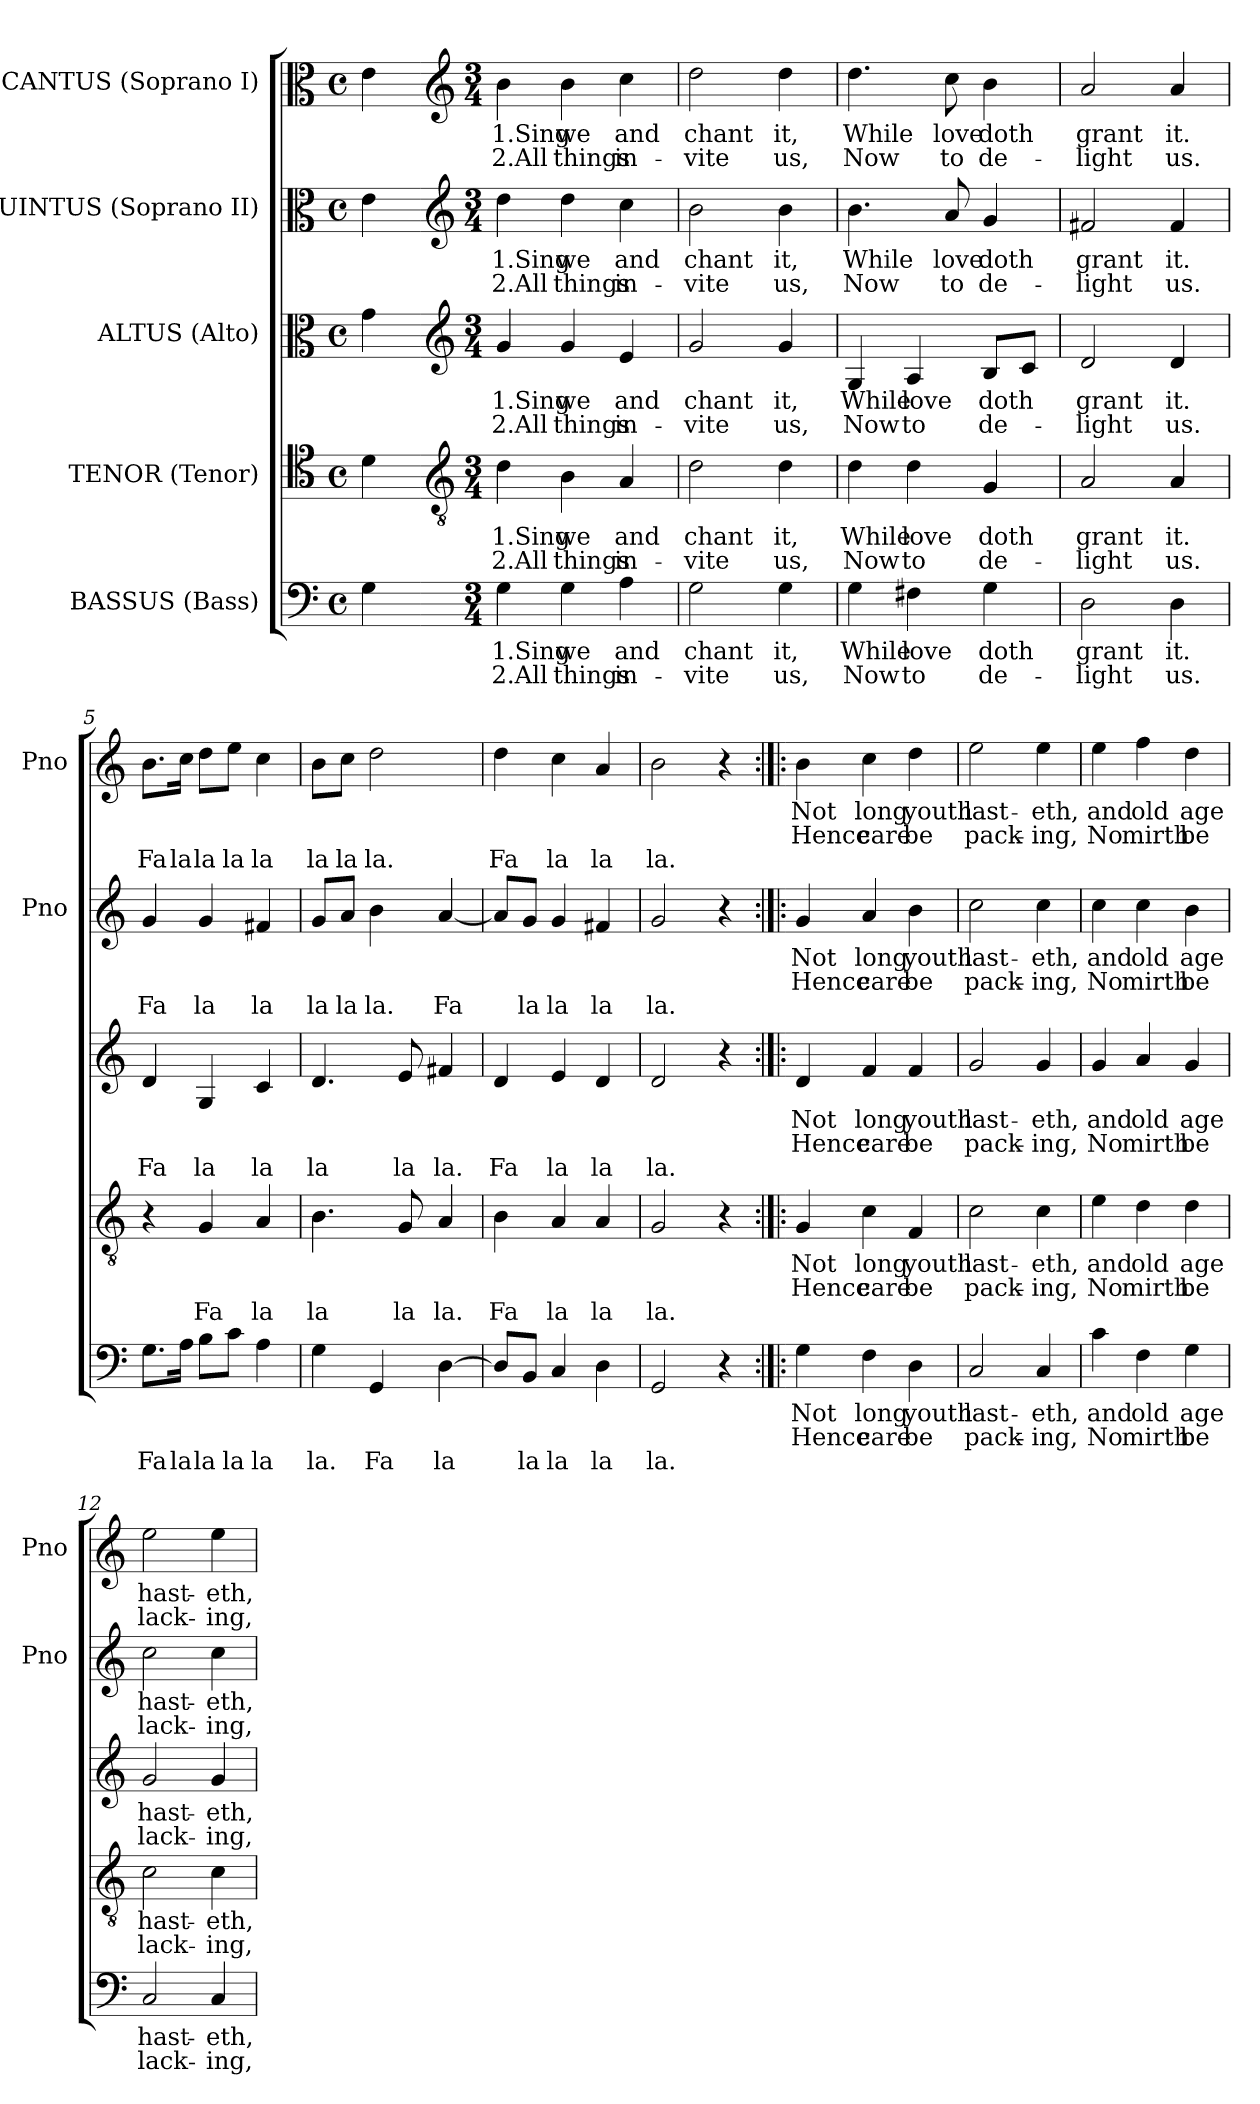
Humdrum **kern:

**kern	**text	**text	**text	**kern	**text	**text	**text	**kern	**text	**text	**text	**kern	**text	**text	**text	**kern	**text	**text	**text
*part5	*part5	*part5	*part5	*part4	*part4	*part4	*part4	*part3	*part3	*part3	*part3	*part2	*part2	*part2	*part2	*part1	*part1	*part1	*part1
*staff5	*staff5	*staff5	*staff5	*staff4	*staff4	*staff4	*staff4	*staff3	*staff3	*staff3	*staff3	*staff2	*staff2	*staff2	*staff2	*staff1	*staff1	*staff1	*staff1
*I"BASSUS  (Bass)	*	*	*	*I"TENOR  (Tenor)	*	*	*	*I"ALTUS  (Alto)	*	*	*	*I"QUINTUS (Soprano II)	*	*	*	*I"CANTUS (Soprano I)	*	*	*
*	*	*	*	*	*	*	*	*	*	*	*	*I'Pno	*	*	*	*I'Pno	*	*	*
*clefF4	*	*	*	*clefC4	*	*	*	*clefC3	*	*	*	*clefC3	*	*	*	*clefC3	*	*	*
*k[]	*	*	*	*k[]	*	*	*	*k[]	*	*	*	*k[]	*	*	*	*k[]	*	*	*
*C:	*	*	*	*C:	*	*	*	*C:	*	*	*	*C:	*	*	*	*C:	*	*	*
*M4/4	*	*	*	*M4/4	*	*	*	*M4/4	*	*	*	*M4/4	*	*	*	*M4/4	*	*	*
*met(c)	*	*	*	*met(c)	*	*	*	*met(c)	*	*	*	*met(c)	*	*	*	*met(c)	*	*	*
=	=	=	=	=	=	=	=	=	=	=	=	=	=	=	=	=	=	=	=
4G\	.	.	.	4d\	.	.	.	4g\	.	.	.	4e\	.	.	.	4e\	.	.	.
=1-	=1-	=1-	=1-	=1-	=1-	=1-	=1-	=1-	=1-	=1-	=1-	=1-	=1-	=1-	=1-	=1-	=1-	=1-	=1-
*	*	*	*	*clefGv2	*	*	*	*clefG2	*	*	*	*clefG2	*	*	*	*clefG2	*	*	*
*M3/4	*	*	*	*M3/4	*	*	*	*M3/4	*	*	*	*M3/4	*	*	*	*M3/4	*	*	*
4G\	1.Sing	2.All	.	4d\	1.Sing	2.All	.	4g/	1.Sing	2.All	.	4dd\	1.Sing	2.All	.	4b\	1.Sing	2.All	.
4G\	we	things	.	4B\	we	things	.	4g/	we	things	.	4dd\	we	things	.	4b\	we	things	.
4A\	and	in-	.	4A/	and	in-	.	4e/	and	in-	.	4cc\	and	in-	.	4cc\	and	in-	.
=2	=2	=2	=2	=2	=2	=2	=2	=2	=2	=2	=2	=2	=2	=2	=2	=2	=2	=2	=2
2G\	chant	-vite	.	2d\	chant	-vite	.	2g/	chant	-vite	.	2b\	chant	-vite	.	2dd\	chant	-vite	.
4G\	it,	us,	.	4d\	it,	us,	.	4g/	it,	us,	.	4b\	it,	us,	.	4dd\	it,	us,	.
=3	=3	=3	=3	=3	=3	=3	=3	=3	=3	=3	=3	=3	=3	=3	=3	=3	=3	=3	=3
4G\	While	Now	.	4d\	While	Now	.	4G/	While	Now	.	4.b\	While	Now	.	4.dd\	While	Now	.
4F#X\	love	to	.	4d\	love	to	.	4A/	love	to	.	.	.	.	.	.	.	.	.
.	.	.	.	.	.	.	.	.	.	.	.	8a/	love	to	.	8cc\	love	to	.
4G\	doth	de-	.	4G/	doth	de-	.	8B/L	doth	de-	.	4g/	doth	de-	.	4b\	doth	de-	.
.	.	.	.	.	.	.	.	8c/J	.	.	.	.	.	.	.	.	.	.	.
=4	=4	=4	=4	=4	=4	=4	=4	=4	=4	=4	=4	=4	=4	=4	=4	=4	=4	=4	=4
2D\	grant	-­light	.	2A/	grant	-­light	.	2d/	grant	-­light	.	2f#X/	grant	-­light	.	2a/	grant	-­light	.
4D\	it.	us.	.	4A/	it.	us.	.	4d/	it.	us.	.	4f#/	it.	us.	.	4a/	it.	us.	.
!!LO:LB:g=z
=5	=5	=5	=5	=5	=5	=5	=5	=5	=5	=5	=5	=5	=5	=5	=5	=5	=5	=5	=5
8.G\L	.	.	Fa	4r	.	.	.	4d/	.	.	Fa	4g/	.	.	Fa	8.b\L	.	.	Fa
16A\Jk	.	.	la	.	.	.	.	.	.	.	.	.	.	.	.	16cc\Jk	.	.	la
8B\L	.	.	la	4G/	.	.	Fa	4G/	.	.	la	4g/	.	.	la	8dd\L	.	.	la
8c\J	.	.	la	.	.	.	.	.	.	.	.	.	.	.	.	8ee\J	.	.	la
4A\	.	.	la	4A/	.	.	la	4c/	.	.	la	4f#X/	.	.	la	4cc\	.	.	la
=6	=6	=6	=6	=6	=6	=6	=6	=6	=6	=6	=6	=6	=6	=6	=6	=6	=6	=6	=6
4G\	.	.	la.	4.B\	.	.	la	4.d/	.	.	la	8g/L	.	.	la	8b\L	.	.	la
.	.	.	.	.	.	.	.	.	.	.	.	8a/J	.	.	la	8cc\J	.	.	la
4GG/	.	.	Fa	.	.	.	.	.	.	.	.	4b\	.	.	la.	2dd\	.	.	la.
.	.	.	.	8G/	.	.	la	8e/	.	.	la	.	.	.	.	.	.	.	.
[4D\	.	.	la	4A/	.	.	la.	4f#X/	.	.	la.	[4a/	.	.	Fa	.	.	.	.
=7	=7	=7	=7	=7	=7	=7	=7	=7	=7	=7	=7	=7	=7	=7	=7	=7	=7	=7	=7
8D/L]	.	.	.	4B\	.	.	Fa	4d/	.	.	Fa	8a/L]	.	.	.	4dd\	.	.	Fa
8BB/J	.	.	la	.	.	.	.	.	.	.	.	8g/J	.	.	la	.	.	.	.
4C/	.	.	la	4A/	.	.	la	4e/	.	.	la	4g/	.	.	la	4cc\	.	.	la
4D\	.	.	la	4A/	.	.	la	4d/	.	.	la	4f#X/	.	.	la	4a/	.	.	la
=8	=8	=8	=8	=8	=8	=8	=8	=8	=8	=8	=8	=8	=8	=8	=8	=8	=8	=8	=8
2GG/	.	.	la.	2G/	.	.	la.	2d/	.	.	la.	2g/	.	.	la.	2b\	.	.	la.
4r	.	.	.	4r	.	.	.	4r	.	.	.	4r	.	.	.	4r	.	.	.
=9:|!|:	=9:|!|:	=9:|!|:	=9:|!|:	=9:|!|:	=9:|!|:	=9:|!|:	=9:|!|:	=9:|!|:	=9:|!|:	=9:|!|:	=9:|!|:	=9:|!|:	=9:|!|:	=9:|!|:	=9:|!|:	=9:|!|:	=9:|!|:	=9:|!|:	=9:|!|:
4G\	Not	Hence	.	4G/	Not	Hence	.	4d/	Not	Hence	.	4g/	Not	Hence	.	4b\	Not	Hence	.
4F\	long	care	.	4c\	long	care	.	4f/	long	care	.	4a/	long	care	.	4cc\	long	care	.
4D\	youth	be	.	4F/	youth	be	.	4f/	youth	be	.	4b\	youth	be	.	4dd\	youth	be	.
=10	=10	=10	=10	=10	=10	=10	=10	=10	=10	=10	=10	=10	=10	=10	=10	=10	=10	=10	=10
2C/	last-	pack-	.	2c\	last-	pack-	.	2g/	last-	pack-	.	2cc\	last-	pack-	.	2ee\	last-	pack-	.
4C/	-eth,	-ing,	.	4c\	-eth,	-ing,	.	4g/	-eth,	-ing,	.	4cc\	-eth,	-ing,	.	4ee\	-eth,	-ing,	.
=11	=11	=11	=11	=11	=11	=11	=11	=11	=11	=11	=11	=11	=11	=11	=11	=11	=11	=11	=11
4c\	and	No	.	4e\	and	No	.	4g/	and	No	.	4cc\	and	No	.	4ee\	and	No	.
4F\	old	mirth	.	4d\	old	mirth	.	4a/	old	mirth	.	4cc\	old	mirth	.	4ff\	old	mirth	.
4G\	age	be	.	4d\	age	be	.	4g/	age	be	.	4b\	age	be	.	4dd\	age	be	.
!!LO:PB:g=z
=12	=12	=12	=12	=12	=12	=12	=12	=12	=12	=12	=12	=12	=12	=12	=12	=12	=12	=12	=12
2C/	hast-	lack-	.	2c\	hast-	lack-	.	2g/	hast-	lack-	.	2cc\	hast-	lack-	.	2ee\	hast-	lack-	.
4C/	-eth,	-ing,	.	4c\	-eth,	-ing,	.	4g/	-eth,	-ing,	.	4cc\	-eth,	-ing,	.	4ee\	-eth,	-ing,	.
=	=	=	=	=	=	=	=	=	=	=	=	=	=	=	=	=	=	=	=
*-	*-	*-	*-	*-	*-	*-	*-	*-	*-	*-	*-	*-	*-	*-	*-	*-	*-	*-	*-
